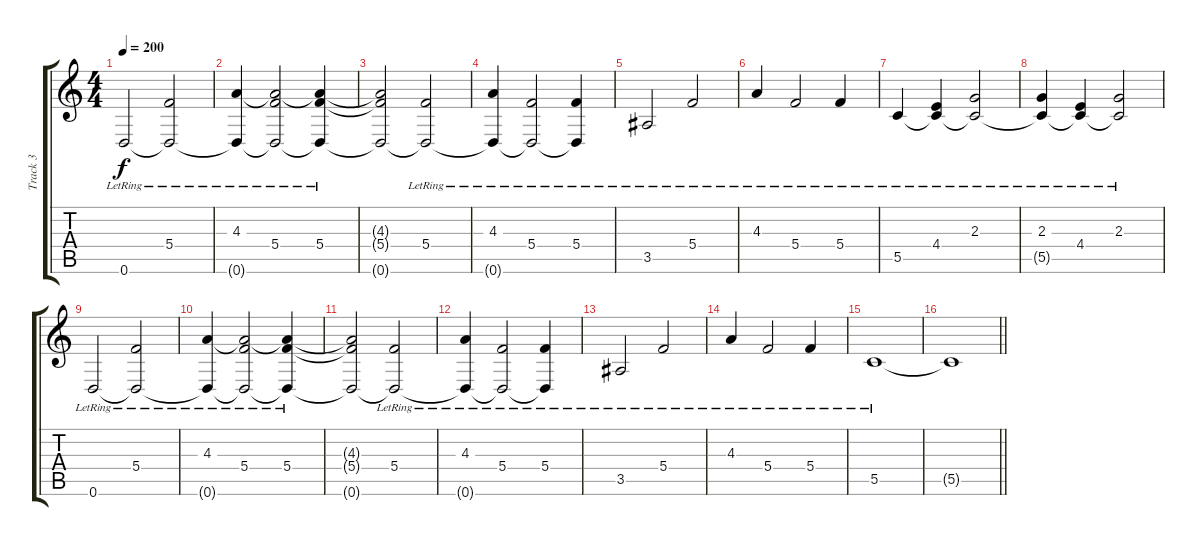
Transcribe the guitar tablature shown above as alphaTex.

\track ("Track 3" "Track 3") {instrument distortionguitar}
\staff {score tabs}
\tuning (D4 A3 F3 C3 G2 D2) {hide}
\ts (4 4)
\tempo 200
\clef g2
\ks c
0.6{lr}.2{dy f} (5.4{lr} 0.6{t}).2 |
(4.3{lr} 0.6{t}).4 (4.3{t} 5.4{lr} 0.6{t}).2 (4.3{t} 5.4{lr} 0.6{t}).4 |
(4.3{t} 5.4{t} 0.6{t}).2 (5.4{lr} 0.6{t}).2 |
(4.3{lr} 0.6{t}).4 (5.4{lr} 0.6{t}).2 (5.4{lr} 0.6{t}).4 |
3.5{lr}.2 5.4{lr}.2 |
4.3{lr}.4 5.4{lr}.2 5.4{lr}.4 |
5.5{lr}.4 (4.4{lr} 5.5{t}).4 (2.3{lr} 5.5{t}).2 |
(2.3{lr} 5.5{t}).4 (4.4{lr} 5.5{t}).4 (2.3{lr} 5.5{t}).2 |
0.6{lr}.2 (5.4{lr} 0.6{t}).2 |
(4.3{lr} 0.6{t}).4 (4.3{t} 5.4{lr} 0.6{t}).2 (4.3{t} 5.4{lr} 0.6{t}).4 |
(4.3{t} 5.4{t} 0.6{t}).2 (5.4{lr} 0.6{t}).2 |
(4.3{lr} 0.6{t}).4 (5.4{lr} 0.6{t}).2 (5.4{lr} 0.6{t}).4 |
3.5{lr}.2 5.4{lr}.2 |
4.3{lr}.4 5.4{lr}.2 5.4{lr}.4 |
5.5{lr}.1 |
\barLineRight lightlight
5.5{t}.1
